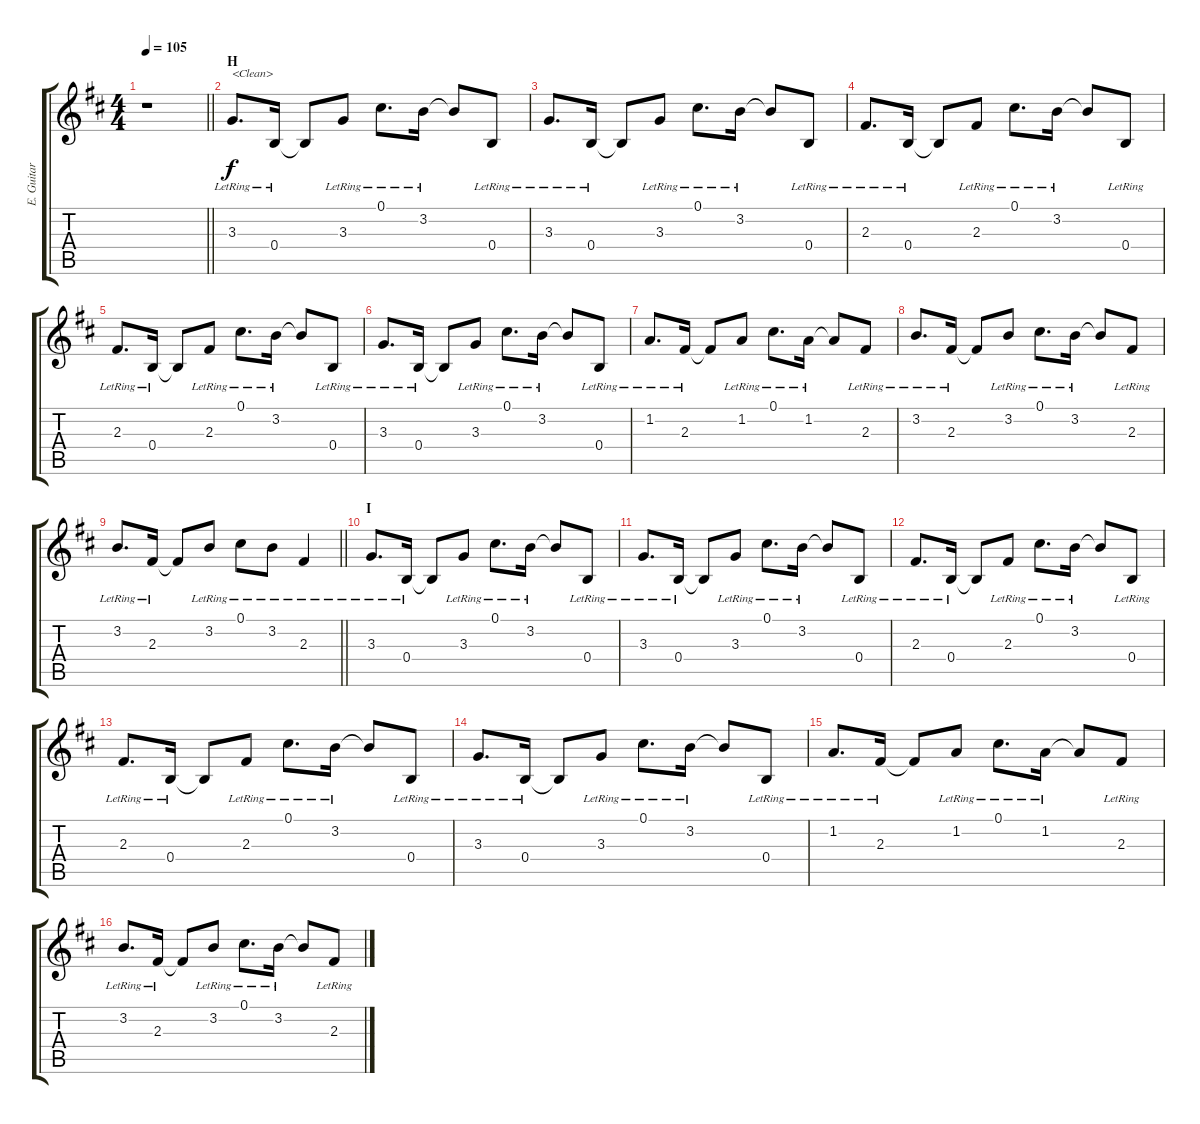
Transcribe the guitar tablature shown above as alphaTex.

\track ("E. Guitar I" "E. Guitar ") {instrument electricguitarclean}
\staff {score tabs}
\tuning (Db4 Ab3 E3 B2 Gb2 B1) {hide}
\ts (4 4)
\tempo 105
\clef g2
\barLineRight lightlight
\ks d
r.1{dy f} |
\section ("" "H")
3.3{lr}.8{d txt "<Clean>"} 0.4{lr}.16 0.4{t}.8 3.3{lr}.8 0.1{lr}.8{d} 3.2{lr}.16 3.2{t}.8 0.4{lr}.8 |
3.3{lr}.8{d} 0.4{lr}.16 0.4{t}.8 3.3{lr}.8 0.1{lr}.8{d} 3.2{lr}.16 3.2{t}.8 0.4{lr}.8 |
2.3{lr}.8{d} 0.4{lr}.16 0.4{t}.8 2.3{lr}.8 0.1{lr}.8{d} 3.2{lr}.16 3.2{t}.8 0.4{lr}.8 |
2.3{lr}.8{d} 0.4{lr}.16 0.4{t}.8 2.3{lr}.8 0.1{lr}.8{d} 3.2{lr}.16 3.2{t}.8 0.4{lr}.8 |
3.3{lr}.8{d} 0.4{lr}.16 0.4{t}.8 3.3{lr}.8 0.1{lr}.8{d} 3.2{lr}.16 3.2{t}.8 0.4{lr}.8 |
1.2{lr}.8{d} 2.3{lr}.16 2.3{t}.8 1.2{lr}.8 0.1{lr}.8{d} 1.2{lr}.16 1.2{t}.8 2.3{lr}.8 |
3.2{lr}.8{d} 2.3{lr}.16 2.3{t}.8 3.2{lr}.8 0.1{lr}.8{d} 3.2{lr}.16 3.2{t}.8 2.3{lr}.8 |
\barLineRight lightlight
3.2{lr}.8{d} 2.3{lr}.16 2.3{t}.8 3.2{lr}.8 0.1{lr}.8 3.2{lr}.8 2.3{lr}.4 |
\section ("" "I")
3.3{lr}.8{d} 0.4{lr}.16 0.4{t}.8 3.3{lr}.8 0.1{lr}.8{d} 3.2{lr}.16 3.2{t}.8 0.4{lr}.8 |
3.3{lr}.8{d} 0.4{lr}.16 0.4{t}.8 3.3{lr}.8 0.1{lr}.8{d} 3.2{lr}.16 3.2{t}.8 0.4{lr}.8 |
2.3{lr}.8{d} 0.4{lr}.16 0.4{t}.8 2.3{lr}.8 0.1{lr}.8{d} 3.2{lr}.16 3.2{t}.8 0.4{lr}.8 |
2.3{lr}.8{d} 0.4{lr}.16 0.4{t}.8 2.3{lr}.8 0.1{lr}.8{d} 3.2{lr}.16 3.2{t}.8 0.4{lr}.8 |
3.3{lr}.8{d} 0.4{lr}.16 0.4{t}.8 3.3{lr}.8 0.1{lr}.8{d} 3.2{lr}.16 3.2{t}.8 0.4{lr}.8 |
1.2{lr}.8{d} 2.3{lr}.16 2.3{t}.8 1.2{lr}.8 0.1{lr}.8{d} 1.2{lr}.16 1.2{t}.8 2.3{lr}.8 |
3.2{lr}.8{d} 2.3{lr}.16 2.3{t}.8 3.2{lr}.8 0.1{lr}.8{d} 3.2{lr}.16 3.2{t}.8 2.3{lr}.8
